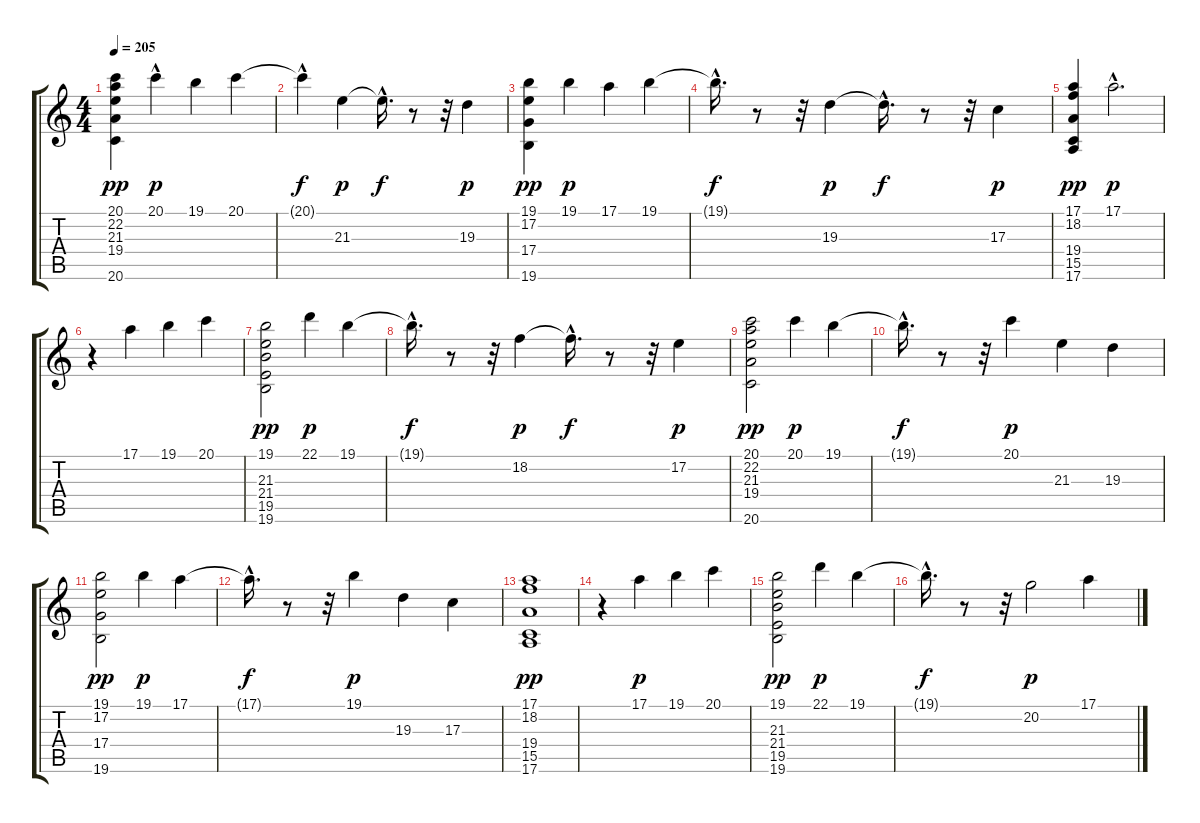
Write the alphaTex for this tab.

\track "" {instrument synthstrings1}
\staff {score tabs}
\tuning (E4 B3 G3 D3 A2 E2) {hide}
\ts (4 4)
\tempo 205
\clef g2
\ks c
(20.1 22.2 21.3 19.4 20.6).4{dy pp} 20.1{hac}.4{dy p} 19.1.4 20.1.4 |
20.1{hac t}.4{dy f} 21.3.4{dy p} 21.3{hac t}.16{d dy f} r.8 r.32 19.3.4{dy p} |
(19.1 17.2 17.4 19.6).4{dy pp} 19.1.4{dy p} 17.1.4 19.1.4 |
19.1{hac t}.16{d dy f} r.8 r.32 19.3.4{dy p} 19.3{hac t}.16{d dy f} r.8 r.32 17.3.4{dy p} |
(17.1 18.2 19.4 15.5 17.6).4{dy pp} 17.1{hac}.2{d dy p} |
r.4 17.1.4 19.1.4 20.1.4 |
(19.1 21.3 21.4 19.5 19.6).2{dy pp} 22.1.4{dy p} 19.1.4 |
19.1{hac t}.16{d dy f} r.8 r.32 18.2.4{dy p} 18.2{hac t}.16{d dy f} r.8 r.32 17.2.4{dy p} |
(20.1 22.2 21.3 19.4 20.6).2{dy pp} 20.1.4{dy p} 19.1.4 |
19.1{hac t}.16{d dy f} r.8 r.32 20.1.4{dy p} 21.3.4 19.3.4 |
(19.1 17.2 17.4 19.6).2{dy pp} 19.1.4{dy p} 17.1.4 |
17.1{hac t}.16{d dy f} r.8 r.32 19.1.4{dy p} 19.3.4 17.3.4 |
(17.1 18.2 19.4 15.5 17.6).1{dy pp} |
r.4 17.1.4{dy p} 19.1.4 20.1.4 |
(19.1 21.3 21.4 19.5 19.6).2{dy pp} 22.1.4{dy p} 19.1.4 |
19.1{hac t}.16{d dy f} r.8 r.32 20.2.2{dy p} 17.1.4
